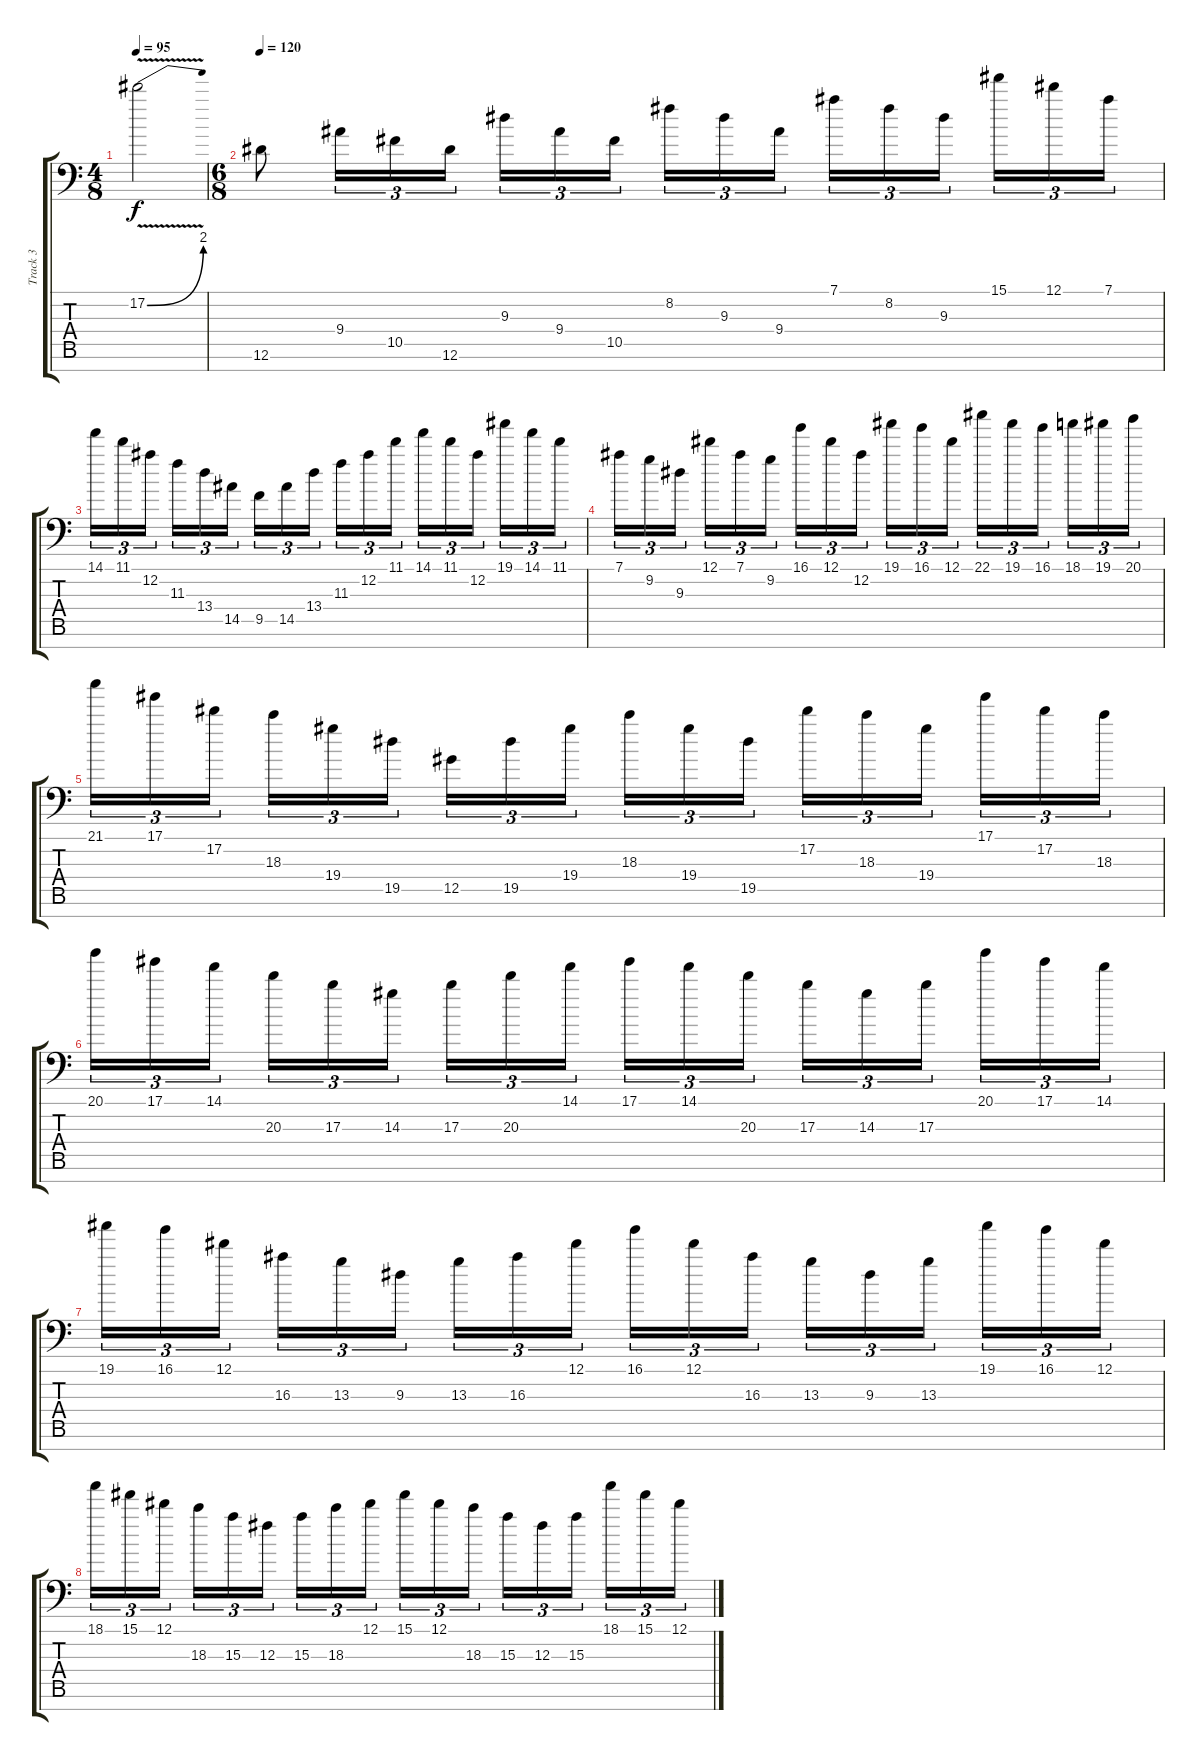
\track ("Track 3" "Track 3") {instrument distortionguitar}
\staff {score tabs}
\tuning (Eb4 Bb3 Gb3 Db3 Ab2 Eb2 Bb1) {hide}
\ts (4 8)
\tempo 95
\clef f4
\ks c
17.2{be (bend 0 0 60 8) v}.2{dy f} |
\ts (6 8)
\tempo 120
12.6.8 9.4.16{tu (3 2)} 10.5.16{tu (3 2)} 12.6.16{tu (3 2) beam splitsecondary} 9.3.16{tu (3 2)} 9.4.16{tu (3 2)} 10.5.16{tu (3 2)} 8.2.16{tu (3 2)} 9.3.16{tu (3 2)} 9.4.16{tu (3 2) beam splitsecondary} 7.1.16{tu (3 2)} 8.2.16{tu (3 2)} 9.3.16{tu (3 2) beam splitsecondary} 15.1.16{tu (3 2)} 12.1.16{tu (3 2)} 7.1.16{tu (3 2)} |
14.1.16{tu (3 2)} 11.1.16{tu (3 2)} 12.2.16{tu (3 2) beam splitsecondary} 11.3.16{tu (3 2)} 13.4.16{tu (3 2)} 14.5.16{tu (3 2) beam splitsecondary} 9.5.16{tu (3 2)} 14.5.16{tu (3 2)} 13.4.16{tu (3 2)} 11.3.16{tu (3 2)} 12.2.16{tu (3 2)} 11.1.16{tu (3 2) beam splitsecondary} 14.1.16{tu (3 2)} 11.1.16{tu (3 2)} 12.2.16{tu (3 2) beam splitsecondary} 19.1.16{tu (3 2)} 14.1.16{tu (3 2)} 11.1.16{tu (3 2)} |
7.1.16{tu (3 2)} 9.2.16{tu (3 2)} 9.3.16{tu (3 2) beam splitsecondary} 12.1.16{tu (3 2)} 7.1.16{tu (3 2)} 9.2.16{tu (3 2) beam splitsecondary} 16.1.16{tu (3 2)} 12.1.16{tu (3 2)} 12.2.16{tu (3 2)} 19.1.16{tu (3 2)} 16.1.16{tu (3 2)} 12.1.16{tu (3 2) beam splitsecondary} 22.1.16{tu (3 2)} 19.1.16{tu (3 2)} 16.1.16{tu (3 2) beam splitsecondary} 18.1.16{tu (3 2)} 19.1.16{tu (3 2)} 20.1.16{tu (3 2)} |
21.1.16{tu (3 2)} 17.1.16{tu (3 2)} 17.2.16{tu (3 2) beam splitsecondary} 18.3.16{tu (3 2)} 19.4.16{tu (3 2)} 19.5.16{tu (3 2) beam splitsecondary} 12.5.16{tu (3 2)} 19.5.16{tu (3 2)} 19.4.16{tu (3 2)} 18.3.16{tu (3 2)} 19.4.16{tu (3 2)} 19.5.16{tu (3 2) beam splitsecondary} 17.2.16{tu (3 2)} 18.3.16{tu (3 2)} 19.4.16{tu (3 2) beam splitsecondary} 17.1.16{tu (3 2)} 17.2.16{tu (3 2)} 18.3.16{tu (3 2)} |
20.1.16{tu (3 2)} 17.1.16{tu (3 2)} 14.1.16{tu (3 2) beam splitsecondary} 20.3.16{tu (3 2)} 17.3.16{tu (3 2)} 14.3.16{tu (3 2) beam splitsecondary} 17.3.16{tu (3 2)} 20.3.16{tu (3 2)} 14.1.16{tu (3 2)} 17.1.16{tu (3 2)} 14.1.16{tu (3 2)} 20.3.16{tu (3 2) beam splitsecondary} 17.3.16{tu (3 2)} 14.3.16{tu (3 2)} 17.3.16{tu (3 2) beam splitsecondary} 20.1.16{tu (3 2)} 17.1.16{tu (3 2)} 14.1.16{tu (3 2)} |
19.1.16{tu (3 2)} 16.1.16{tu (3 2)} 12.1.16{tu (3 2) beam splitsecondary} 16.3.16{tu (3 2)} 13.3.16{tu (3 2)} 9.3.16{tu (3 2) beam splitsecondary} 13.3.16{tu (3 2)} 16.3.16{tu (3 2)} 12.1.16{tu (3 2)} 16.1.16{tu (3 2)} 12.1.16{tu (3 2)} 16.3.16{tu (3 2) beam splitsecondary} 13.3.16{tu (3 2)} 9.3.16{tu (3 2)} 13.3.16{tu (3 2) beam splitsecondary} 19.1.16{tu (3 2)} 16.1.16{tu (3 2)} 12.1.16{tu (3 2)} |
18.1.16{tu (3 2)} 15.1.16{tu (3 2)} 12.1.16{tu (3 2) beam splitsecondary} 18.3.16{tu (3 2)} 15.3.16{tu (3 2)} 12.3.16{tu (3 2) beam splitsecondary} 15.3.16{tu (3 2)} 18.3.16{tu (3 2)} 12.1.16{tu (3 2)} 15.1.16{tu (3 2)} 12.1.16{tu (3 2)} 18.3.16{tu (3 2) beam splitsecondary} 15.3.16{tu (3 2)} 12.3.16{tu (3 2)} 15.3.16{tu (3 2) beam splitsecondary} 18.1.16{tu (3 2)} 15.1.16{tu (3 2)} 12.1.16{tu (3 2)}
